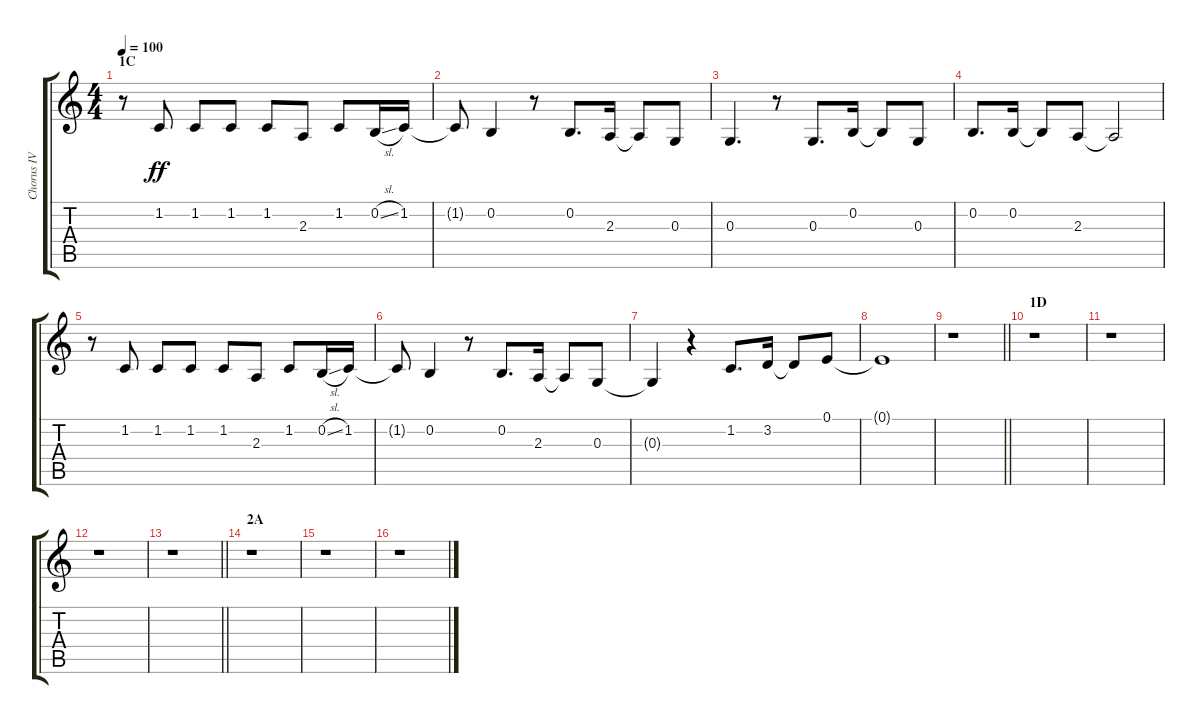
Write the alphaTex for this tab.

\track ("Chorus IV" "Chorus IV") {instrument voiceoohs}
\staff {score tabs}
\tuning (E4 B3 G3 D3 A2 E2) {hide}
\ts (4 4)
\section ("" "1C")
\tempo 100
\clef g2
\ks c
r.8{dy ff} 1.2.8 1.2.8 1.2.8 1.2.8 2.3.8 1.2.8 0.2{sl}.16 1.2.16 |
1.2{t}.8 0.2.4 r.8 0.2.8{d} 2.3.16 2.3{t}.8 0.3.8 |
0.3.4{d} r.8 0.3.8{d} 0.2.16 0.2{t}.8 0.3.8 |
0.2.8{d} 0.2.16 0.2{t}.8 2.3.8 2.3{t}.2 |
r.8 1.2.8 1.2.8 1.2.8 1.2.8 2.3.8 1.2.8 0.2{sl}.16 1.2.16 |
1.2{t}.8 0.2.4 r.8 0.2.8{d} 2.3.16 2.3{t}.8 0.3.8 |
0.3{t}.4 r.4 1.2.8{d} 3.2.16 3.2{t}.8 0.1.8 |
0.1{t}.1 |
\barLineRight lightlight
r.1 |
\section ("" "1D")
r.1 |
r.1 |
r.1 |
\barLineRight lightlight
r.1 |
\section ("" "2A")
r.1 |
r.1 |
r.1
